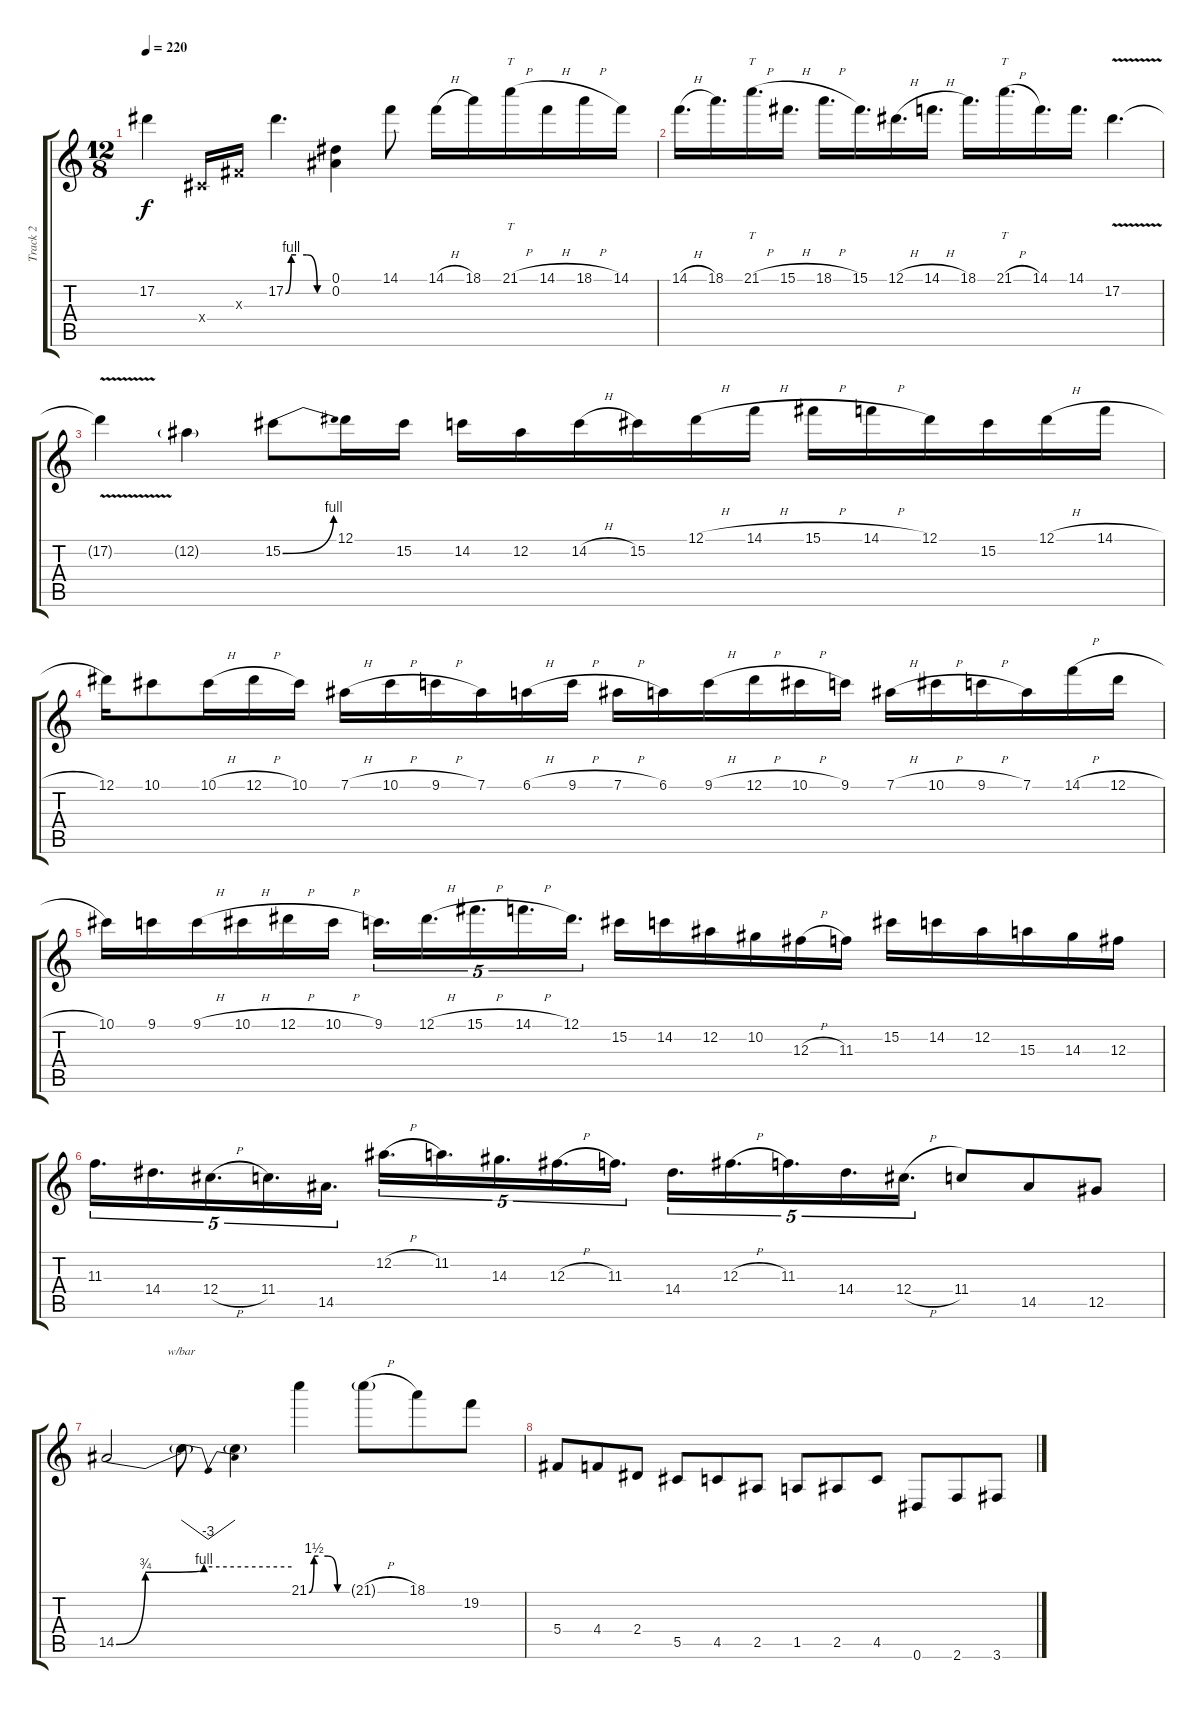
\track ("Track 2" "Track 2") {instrument acousticguitarsteel}
\staff {score tabs}
\tuning (Eb4 Bb3 Gb3 Db3 Ab2 Eb2) {hide}
\ts (12 8)
\tempo 220
\clef g2
\ks c
17.2{t}.4{dy f} 0.4{x}.16 0.3{x}.16 17.2{be (custom 0 0 8 4 15 4 30 4 45 0 60 0)}.4{d} (0.1 0.2).4 14.1.8 14.1{h}.16 18.1.16 21.1{h}.16{tt} 14.1{h}.16 18.1{h}.16 14.1.16 |
14.1{h}.16{d} 18.1.16{d} 21.1{h}.16{tt d} 15.1{h}.16{d} 18.1{h}.16{d} 15.1.16{d} 12.1{h}.16{d} 14.1{h}.16{d} 18.1.16{d} 21.1{h}.16{tt d} 14.1.16{d} 14.1.16{d} 17.2{v}.4{d} |
17.2{t}.4 12.2{g}.4 15.2{be (bend 0 0 60 4)}.8 12.1.16 15.2.16 14.2.16 12.2.16 14.2{h}.16 15.2.16 12.1{h}.16 14.1{h}.16 15.1{h}.16 14.1{h}.16 12.1.16 15.2.16 12.1{h}.16 14.1{h}.16 |
12.1.16 10.1.8 10.1{h}.16 12.1{h}.16 10.1.16 7.1{h}.16 10.1{h}.16 9.1{h}.16 7.1.16 6.1{h}.16 9.1{h}.16 7.1{h}.16 6.1.16 9.1{h}.16 12.1{h}.16 10.1{h}.16 9.1.16 7.1{h}.16 10.1{h}.16 9.1{h}.16 7.1.16 14.1{h}.16 12.1{h}.16 |
10.1.16 9.1.16 9.1{h}.16 10.1{h}.16 12.1{h}.16 10.1{h}.16 9.1.16{d tu (5 4)} 12.1{h}.16{d tu (5 4)} 15.1{h}.16{d tu (5 4)} 14.1{h}.16{d tu (5 4)} 12.1.16{d tu (5 4)} 15.2.16 14.2.16 12.2.16 10.2.16 12.3{h}.16 11.3.16 15.2.16 14.2.16 12.2.16 15.3.16 14.3.16 12.3.16 |
11.3.16{d tu (5 4)} 14.4.16{d tu (5 4)} 12.4{h}.16{d tu (5 4)} 11.4.16{d tu (5 4)} 14.5.16{d tu (5 4)} 12.2{h}.16{d tu (5 4)} 11.2.16{d tu (5 4)} 14.3.16{d tu (5 4)} 12.3{h}.16{d tu (5 4)} 11.3.16{d tu (5 4)} 14.4.16{d tu (5 4)} 12.3{h}.16{d tu (5 4)} 11.3.16{d tu (5 4)} 14.4.16{d tu (5 4)} 12.4{h}.16{d tu (5 4)} 11.4.8 14.5.8 12.5.8 |
14.5{be (custom 0 0 10 3 30 4 60 4)}.2 14.5{t}.8{tbe (dip default 0 0 30 -12 60 0)} 14.5{t}.4 21.1{be (custom 0 0 8 6 15 6 30 6 45 0 60 0)}.4 21.1{h g}.8 18.1.8 19.2.8 |
5.4.8 4.4.8 2.4.8 5.5.8 4.5.8 2.5.8 1.5.8 2.5.8 4.5.8 0.6.8 2.6.8 3.6.8
